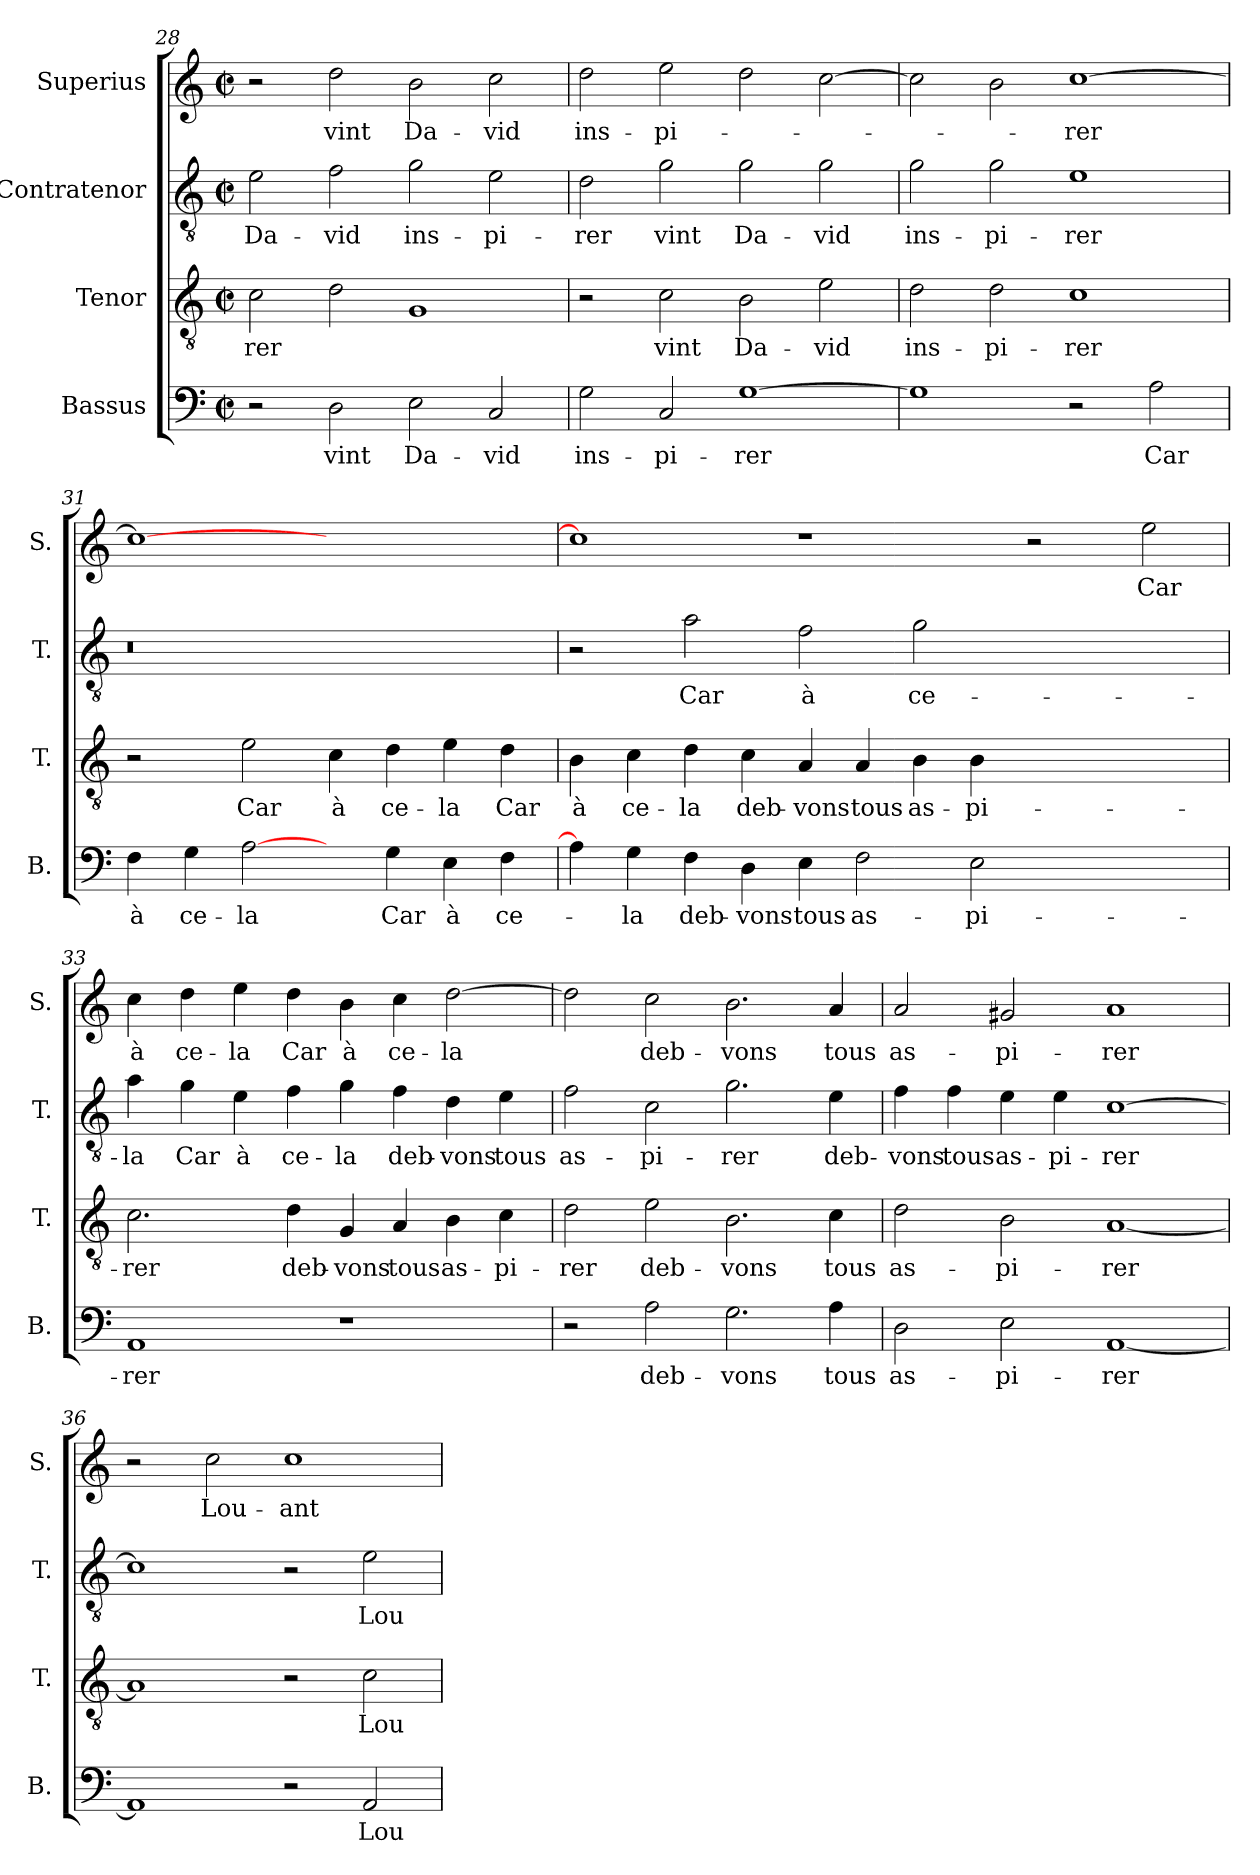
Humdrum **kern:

**kern	**text	**kern	**text	**kern	**text	**kern	**text
*part4	*part4	*part3	*part3	*part2	*part2	*part1	*part1
*staff4	*staff4	*staff3	*staff3	*staff2	*staff2	*staff1	*staff1
*I"Bassus	*	*I"Tenor	*	*I"Contratenor	*	*I"Superius	*
*I'B.	*	*I'T.	*	*I'T.	*	*I'S.	*
*clefF4	*	*clefGv2	*	*clefGv2	*	*clefG2	*
*k[]	*	*k[]	*	*k[]	*	*k[]	*
*C:	*	*C:	*	*C:	*	*C:	*
*M2/2	*	*M2/2	*	*M2/2	*	*M2/2	*
*met(c|)	*	*met(c|)	*	*met(c|)	*	*met(c|)	*
=28	=28	=28	=28	=28	=28	=28	=28
2r	.	2c\	-rer	2e\	Da-	2r	.
2D\	vint	2d\	.	2f\	-vid	2dd\	vint
2E\	Da-	1G/	.	2g\	ins-	2b\	Da-
2C/	-vid	.	.	2e\	-pi-	2cc\	-vid
=29	=29	=29	=29	=29	=29	=29	=29
2G\	ins-	2r	.	2d\	-rer	2dd\	ins-
2C/	-pi-	2c\	vint	2g\	vint	2ee\	-pi-
[1G\	-rer	2B\	Da-	2g\	Da-	2dd\	.
.	.	2e\	-vid	2g\	-vid	[2cc\	.
!!LO:PB:g=z
=30	=30	=30	=30	=30	=30	=30	=30
1G\]	.	2d\	ins-	2g\	ins-	2cc\]	.
.	.	2d\	-pi-	2g\	-pi-	2b\	.
2r	.	1c\	-rer	1e\	-rer	[1cc\	-rer
2A\	Car	.	.	.	.	.	.
=31	=31	=31	=31	=31	=31	=31	=31
!	!	!	!	!LO:N:vis=0	!	!	!
4F\	à	2r	.	1r	.	1cc\_	.
4G\	ce-	.	.	.	.	.	.
[2A\	-la	2e\	Car	.	.	.	.
4ryy	.	4c\	à	1ryy	.	1ryy	.
4G\	Car	4d\	ce-	.	.	.	.
4E\	à	4e\	-la	.	.	.	.
4F\	ce-	4d\	Car	.	.	.	.
=32	=32	=32	=32	=32	=32	=32	=32
4A\]	.	4B\	à	2r	.	1cc\]	.
4G\	-la	4c\	ce-	.	.	.	.
4F\	deb-	4d\	-la	2a\	Car	.	.
4D\	-vons	4c\	deb-	.	.	.	.
4E\	tous	4A/	-vons	2f\	à	1r	.
2F\	as-	4A/	tous	.	.	.	.
.	.	4B\	as-	2g\	ce-	.	.
2E\	-pi-	4B\	-pi-	.	.	.	.
.	.	1ryy	.	1ryy	.	2r	.
2.ryy	.	.	.	.	.	.	.
.	.	.	.	.	.	2ee\	Car
=33	=33	=33	=33	=33	=33	=33	=33
1AA/	-rer	2.c\	-rer	4a\	-la	4cc\	à
.	.	.	.	4g\	Car	4dd\	ce-
.	.	.	.	4e\	à	4ee\	-la
.	.	4d\	deb-	4f\	ce-	4dd\	Car
1r	.	4G/	-vons	4g\	-la	4b\	à
.	.	4A/	tous	4f\	deb-	4cc\	ce-
.	.	4B\	as-	4d\	-vons	[2dd\	-la
.	.	4c\	-pi-	4e\	tous	.	.
!!LO:LB:g=z
=34	=34	=34	=34	=34	=34	=34	=34
2r	.	2d\	-rer	2f\	as-	2dd\]	.
2A\	deb-	2e\	deb-	2c\	-pi-	2cc\	deb-
2.G\	-vons	2.B\	-vons	2.g\	-rer	2.b\	-vons
4A\	tous	4c\	tous	4e\	deb-	4a/	tous
=35	=35	=35	=35	=35	=35	=35	=35
2D\	as-	2d\	as-	4f\	-vons	2a/	as-
.	.	.	.	4f\	tous	.	.
2E\	-pi-	2B\	-pi-	4e\	as-	2g#X/	-pi-
.	.	.	.	4e\	-pi-	.	.
[1AA/	-rer	[1A/	-rer	[1c\	-rer	1a/	-rer
=36	=36	=36	=36	=36	=36	=36	=36
1AA/]	.	1A/]	.	1c\]	.	2r	.
.	.	.	.	.	.	2cc\	Lou-
2r	.	2r	.	2r	.	1cc\	-ant
2AA/	Lou-	2c\	Lou-	2e\	Lou-	.	.
=	=	=	=	=	=	=	=
*-	*-	*-	*-	*-	*-	*-	*-
